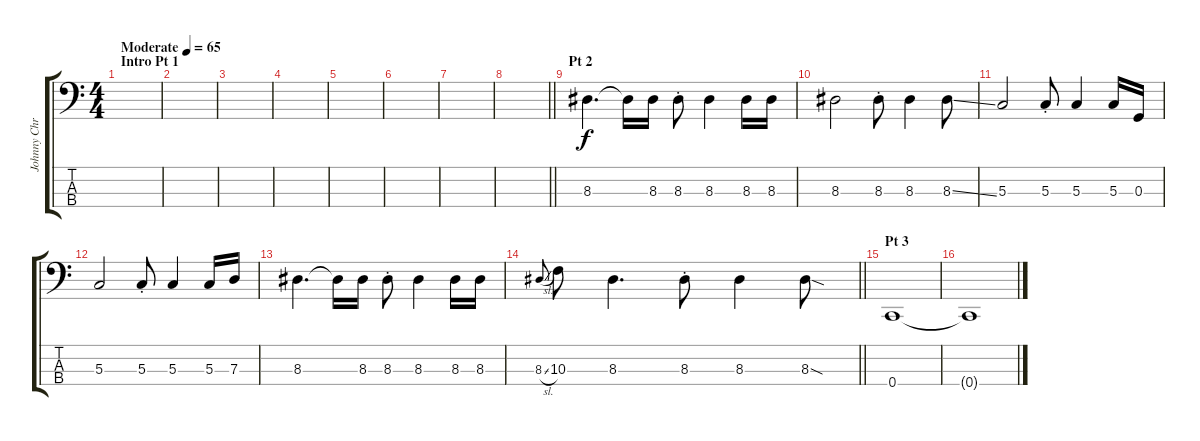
\track ("Johnny Christ [Bass]" "Johnny Chr") {instrument electricbasspick}
\staff {score tabs}
\tuning (F2 C2 G1 C1) {hide}
\ts (4 4)
\section ("" "Intro Pt 1")
\tempo (65 "Moderate")
\clef f4
\ks c
|
|
|
|
|
|
|
\barLineRight lightlight
|
\section ("" "Pt 2")
8.3.4{d} 8.3{t}.16 8.3.16 8.3{st}.8 8.3.4 8.3.16 8.3.16 |
8.3.2 8.3{st}.8 8.3.4 8.3{ss}.8 |
5.3.2 5.3{st}.8 5.3.4 5.3.16 0.3.16 |
5.3.2 5.3{st}.8 5.3.4 5.3.16 7.3.16 |
8.3.4{d} 8.3{t}.16 8.3.16 8.3{st}.8 8.3.4 8.3.16 8.3.16 |
\barLineRight lightlight
8.3{sl}.8{gr onbeat} 10.3.8 8.3.4{d} 8.3{st}.8 8.3.4 8.3{sod}.8 |
\section ("" "Pt 3")
0.4.1 |
0.4{t}.1
